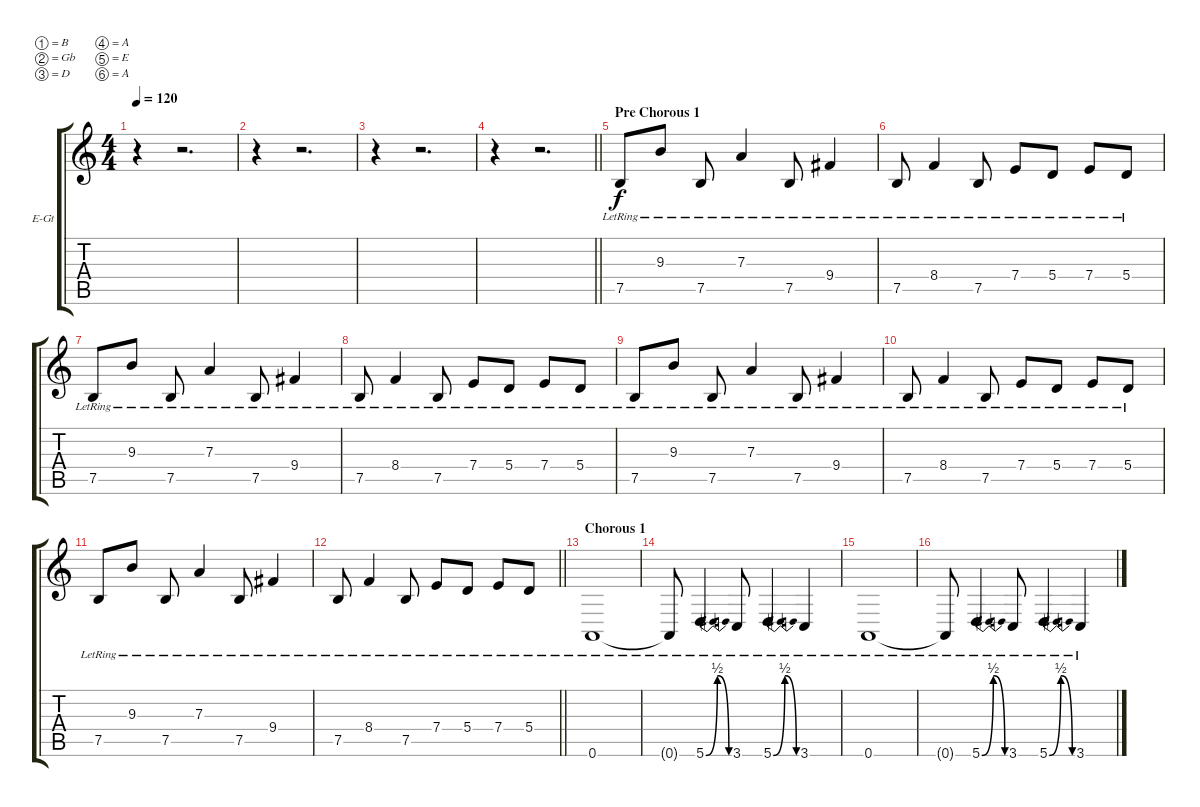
\bracketExtendMode groupsimilarinstruments
\firstSystemTrackNameOrientation horizontal
\otherSystemsTrackNameOrientation horizontal
\track ("Clean Gtr. 2" "E-Gt") {instrument electricguitarclean}
\staff {score tabs}
\tuning (B3 Gb3 D3 A2 E2 A1)
\ts (4 4)
\tempo 120
\clef g2
\ks c
r.4{dy f} r.2{d} |
r.4 r.2{d} |
r.4 r.2{d} |
\barLineRight lightlight
r.4 r.2{d} |
\section ("" "Pre Chorous 1")
7.5{lr}.8 9.3{lr}.8 7.5{lr}.8 7.3{lr}.4 7.5{lr}.8 9.4{lr}.4 |
7.5{lr}.8 8.4{lr}.4 7.5{lr}.8 7.4{lr}.8 5.4{lr}.8 7.4{lr}.8 5.4{lr}.8 |
7.5{lr}.8 9.3{lr}.8 7.5{lr}.8 7.3{lr}.4 7.5{lr}.8 9.4{lr}.4 |
7.5{lr}.8 8.4{lr}.4 7.5{lr}.8 7.4{lr}.8 5.4{lr}.8 7.4{lr}.8 5.4{lr}.8 |
7.5{lr}.8 9.3{lr}.8 7.5{lr}.8 7.3{lr}.4 7.5{lr}.8 9.4{lr}.4 |
7.5{lr}.8 8.4{lr}.4 7.5{lr}.8 7.4{lr}.8 5.4{lr}.8 7.4{lr}.8 5.4{lr}.8 |
7.5{lr}.8 9.3{lr}.8 7.5{lr}.8 7.3{lr}.4 7.5{lr}.8 9.4{lr}.4 |
\barLineRight lightlight
7.5{lr}.8 8.4{lr}.4 7.5{lr}.8 7.4{lr}.8 5.4{lr}.8 7.4{lr}.8 5.4{lr}.8 |
\section ("" "Chorous 1")
0.6{lr}.1 |
0.6{lr t}.8 5.6{be (bendrelease 0 0 30 2 30 2 60 0) lr}.4 3.6{lr}.8 5.6{be (bendrelease 0 0 30 2 30 2 60 0) lr}.4 3.6{lr}.4 |
0.6{lr}.1 |
0.6{lr t}.8 5.6{be (bendrelease 0 0 30 2 30 2 60 0) lr}.4 3.6{lr}.8 5.6{be (bendrelease 0 0 30 2 30 2 60 0) lr}.4 3.6{lr}.4
